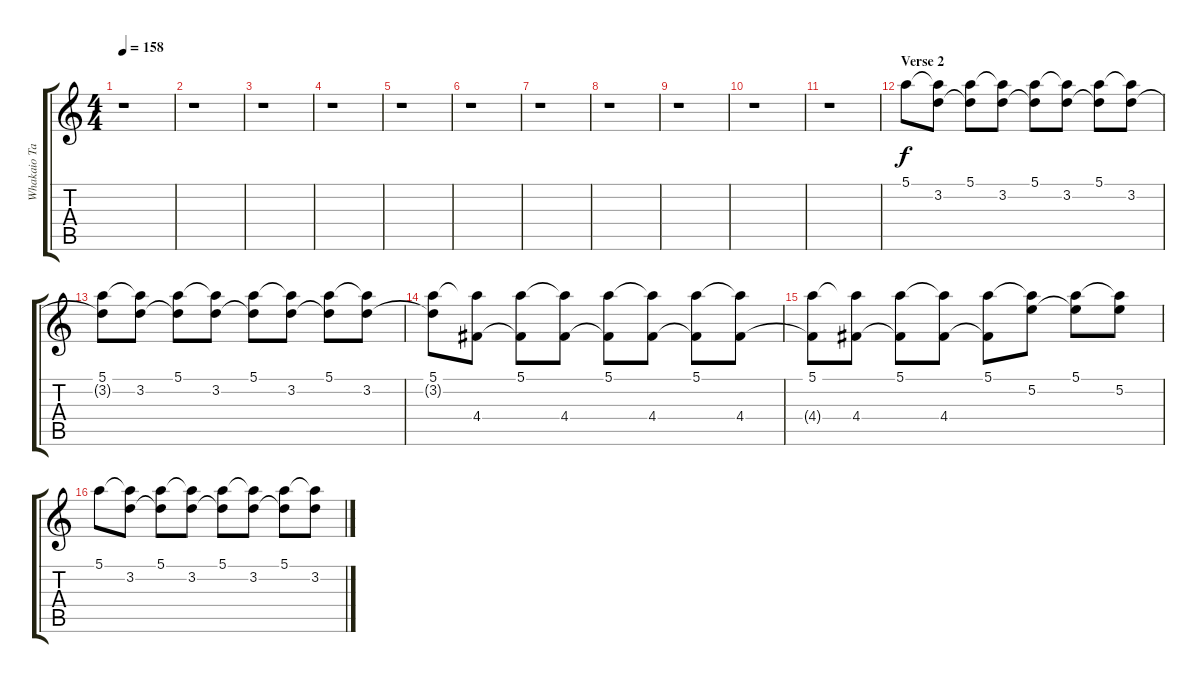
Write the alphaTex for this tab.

\track ("Whakaio Taahi" "Whakaio Ta") {instrument electricguitarjazz}
\staff {score tabs}
\tuning (E4 B3 G3 D3 A2 D2) {hide}
\ts (4 4)
\tempo 158
\clef g2
\ks c
r.1{dy f} |
r.1 |
r.1 |
r.1 |
r.1 |
r.1 |
r.1 |
r.1 |
r.1 |
r.1 |
r.1 |
\section ("" "Verse 2")
5.1.8 (5.1{t} 3.2).8 (5.1 3.2{t}).8 (5.1{t} 3.2).8 (5.1 3.2{t}).8 (5.1{t} 3.2).8 (5.1 3.2{t}).8 (5.1{t} 3.2).8 |
(5.1 3.2{t}).8 (5.1{t} 3.2).8 (5.1 3.2{t}).8 (5.1{t} 3.2).8 (5.1 3.2{t}).8 (5.1{t} 3.2).8 (5.1 3.2{t}).8 (5.1{t} 3.2).8 |
(5.1 3.2{t}).8 (5.1{t} 4.4).8 (5.1 4.4{t}).8 (5.1{t} 4.4).8 (5.1 4.4{t}).8 (5.1{t} 4.4).8 (5.1 4.4{t}).8 (5.1{t} 4.4).8 |
(5.1 4.4{t}).8 (5.1{t} 4.4).8 (5.1 4.4{t}).8 (5.1{t} 4.4).8 (5.1 4.4{t}).8 (5.1{t} 5.2).8 (5.1 5.2{t}).8 (5.1{t} 5.2).8 |
5.1.8 (5.1{t} 3.2).8 (5.1 3.2{t}).8 (5.1{t} 3.2).8 (5.1 3.2{t}).8 (5.1{t} 3.2).8 (5.1 3.2{t}).8 (5.1{t} 3.2).8
